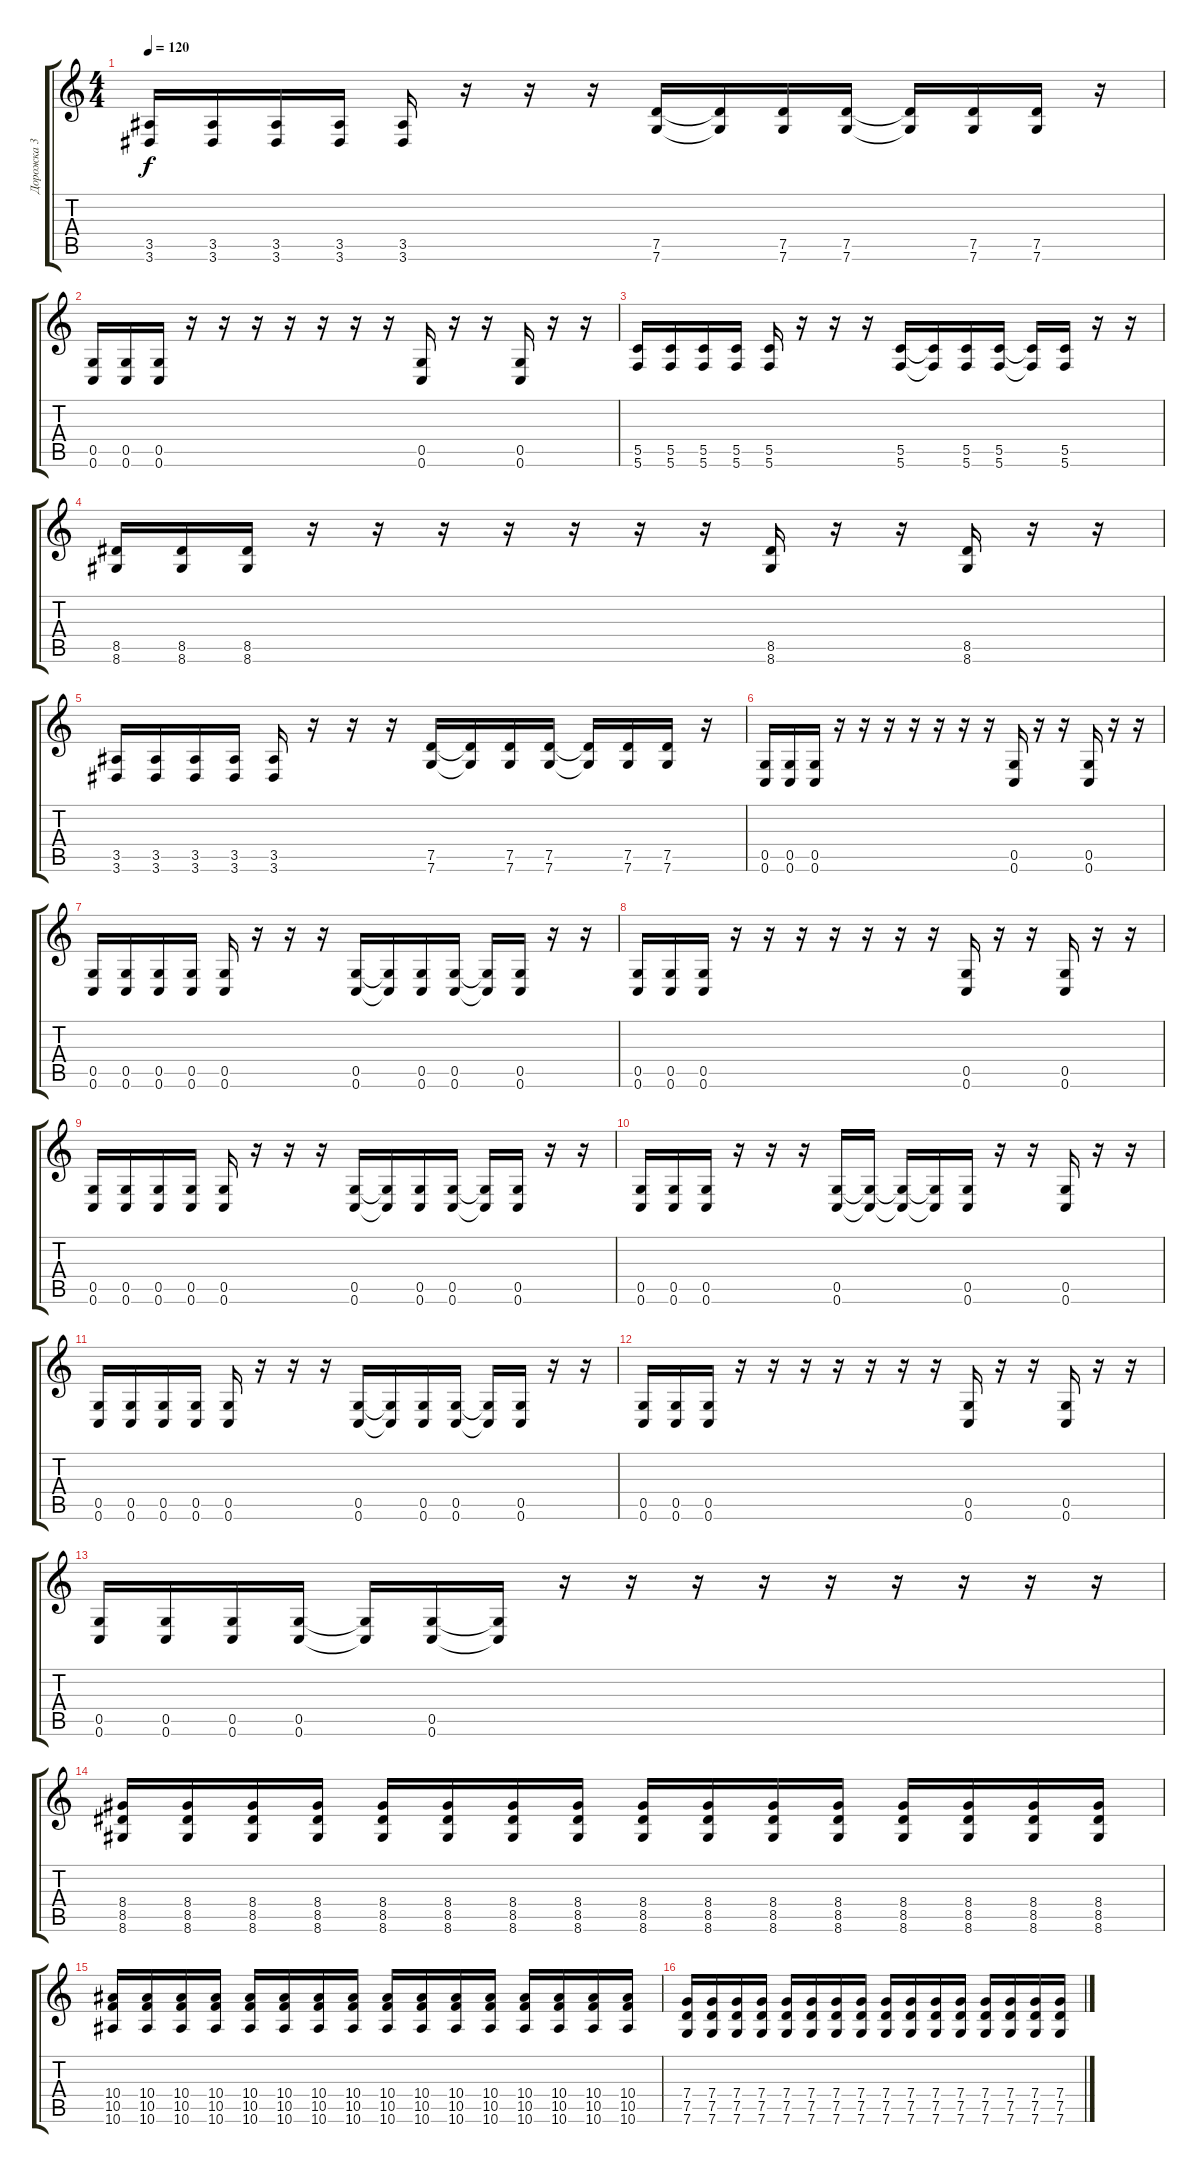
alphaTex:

\track ("Дорожка 3" "Дорожка 3") {instrument distortionguitar}
\staff {score tabs}
\tuning (D4 A3 F3 C3 G2 C2) {hide}
\ts (4 4)
\tempo 120
\clef g2
\ks c
(3.5 3.6).16{dy f} (3.5 3.6).16 (3.5 3.6).16 (3.5 3.6).16 (3.5 3.6).16 r.16 r.16 r.16 (7.5 7.6).16 (7.5{t} 7.6{t}).16 (7.5 7.6).16 (7.5 7.6).16 (7.5{t} 7.6{t}).16 (7.5 7.6).16 (7.5 7.6).16 r.16 |
(0.5 0.6).16 (0.5 0.6).16 (0.5 0.6).16 r.16 r.16 r.16 r.16 r.16 r.16 r.16 (0.5 0.6).16 r.16 r.16 (0.5 0.6).16 r.16 r.16 |
(5.5 5.6).16 (5.5 5.6).16 (5.5 5.6).16 (5.5 5.6).16 (5.5 5.6).16 r.16 r.16 r.16 (5.5 5.6).16 (5.5{t} 5.6{t}).16 (5.5 5.6).16 (5.5 5.6).16 (5.5{t} 5.6{t}).16 (5.5 5.6).16 r.16 r.16 |
(8.5 8.6).16 (8.5 8.6).16 (8.5 8.6).16 r.16 r.16 r.16 r.16 r.16 r.16 r.16 (8.5 8.6).16 r.16 r.16 (8.5 8.6).16 r.16 r.16 |
(3.5 3.6).16 (3.5 3.6).16 (3.5 3.6).16 (3.5 3.6).16 (3.5 3.6).16 r.16 r.16 r.16 (7.5 7.6).16 (7.5{t} 7.6{t}).16 (7.5 7.6).16 (7.5 7.6).16 (7.5{t} 7.6{t}).16 (7.5 7.6).16 (7.5 7.6).16 r.16 |
(0.5 0.6).16{balance 16} (0.5 0.6).16 (0.5 0.6).16 r.16 r.16 r.16 r.16 r.16 r.16 r.16 (0.5 0.6).16 r.16 r.16 (0.5 0.6).16 r.16 r.16 |
(0.5 0.6).16 (0.5 0.6).16 (0.5 0.6).16 (0.5 0.6).16 (0.5 0.6).16 r.16 r.16 r.16 (0.5 0.6).16 (0.5{t} 0.6{t}).16 (0.5 0.6).16 (0.5 0.6).16 (0.5{t} 0.6{t}).16 (0.5 0.6).16 r.16 r.16 |
(0.5 0.6).16 (0.5 0.6).16 (0.5 0.6).16 r.16 r.16 r.16 r.16 r.16 r.16 r.16 (0.5 0.6).16 r.16 r.16 (0.5 0.6).16 r.16 r.16 |
(0.5 0.6).16 (0.5 0.6).16 (0.5 0.6).16 (0.5 0.6).16 (0.5 0.6).16 r.16 r.16 r.16 (0.5 0.6).16 (0.5{t} 0.6{t}).16 (0.5 0.6).16 (0.5 0.6).16 (0.5{t} 0.6{t}).16 (0.5 0.6).16 r.16 r.16 |
(0.5 0.6).16 (0.5 0.6).16 (0.5 0.6).16 r.16{volume 0} r.16{volume 13} r.16 (0.5 0.6).16 (0.5{t} 0.6{t}).16 (0.5{t} 0.6{t}).16 (0.5{t} 0.6{t}).16 (0.5 0.6).16 r.16 r.16 (0.5 0.6).16 r.16 r.16 |
(0.5 0.6).16 (0.5 0.6).16 (0.5 0.6).16 (0.5 0.6).16 (0.5 0.6).16 r.16 r.16 r.16 (0.5 0.6).16 (0.5{t} 0.6{t}).16 (0.5 0.6).16 (0.5 0.6).16 (0.5{t} 0.6{t}).16 (0.5 0.6).16 r.16 r.16 |
(0.5 0.6).16 (0.5 0.6).16 (0.5 0.6).16 r.16 r.16 r.16 r.16 r.16 r.16 r.16 (0.5 0.6).16 r.16 r.16 (0.5 0.6).16 r.16 r.16 |
(0.5 0.6).16 (0.5 0.6).16 (0.5 0.6).16 (0.5 0.6).16 (0.5{t} 0.6{t}).16 (0.5 0.6).16 (0.5{t} 0.6{t}).16 r.16 r.16 r.16 r.16 r.16 r.16 r.16 r.16 r.16 |
(8.4 8.5 8.6).16 (8.4 8.5 8.6).16 (8.4 8.5 8.6).16 (8.4 8.5 8.6).16 (8.4 8.5 8.6).16 (8.4 8.5 8.6).16 (8.4 8.5 8.6).16 (8.4 8.5 8.6).16 (8.4 8.5 8.6).16 (8.4 8.5 8.6).16 (8.4 8.5 8.6).16 (8.4 8.5 8.6).16 (8.4 8.5 8.6).16 (8.4 8.5 8.6).16 (8.4 8.5 8.6).16 (8.4 8.5 8.6).16 |
(10.4 10.5 10.6).16 (10.4 10.5 10.6).16 (10.4 10.5 10.6).16 (10.4 10.5 10.6).16 (10.4 10.5 10.6).16 (10.4 10.5 10.6).16 (10.4 10.5 10.6).16 (10.4 10.5 10.6).16 (10.4 10.5 10.6).16 (10.4 10.5 10.6).16 (10.4 10.5 10.6).16 (10.4 10.5 10.6).16 (10.4 10.5 10.6).16 (10.4 10.5 10.6).16 (10.4 10.5 10.6).16 (10.4 10.5 10.6).16 |
(7.4 7.5 7.6).16 (7.4 7.5 7.6).16 (7.4 7.5 7.6).16 (7.4 7.5 7.6).16 (7.4 7.5 7.6).16 (7.4 7.5 7.6).16 (7.4 7.5 7.6).16 (7.4 7.5 7.6).16 (7.4 7.5 7.6).16 (7.4 7.5 7.6).16 (7.4 7.5 7.6).16 (7.4 7.5 7.6).16 (7.4 7.5 7.6).16 (7.4 7.5 7.6).16 (7.4 7.5 7.6).16 (7.4 7.5 7.6).16
